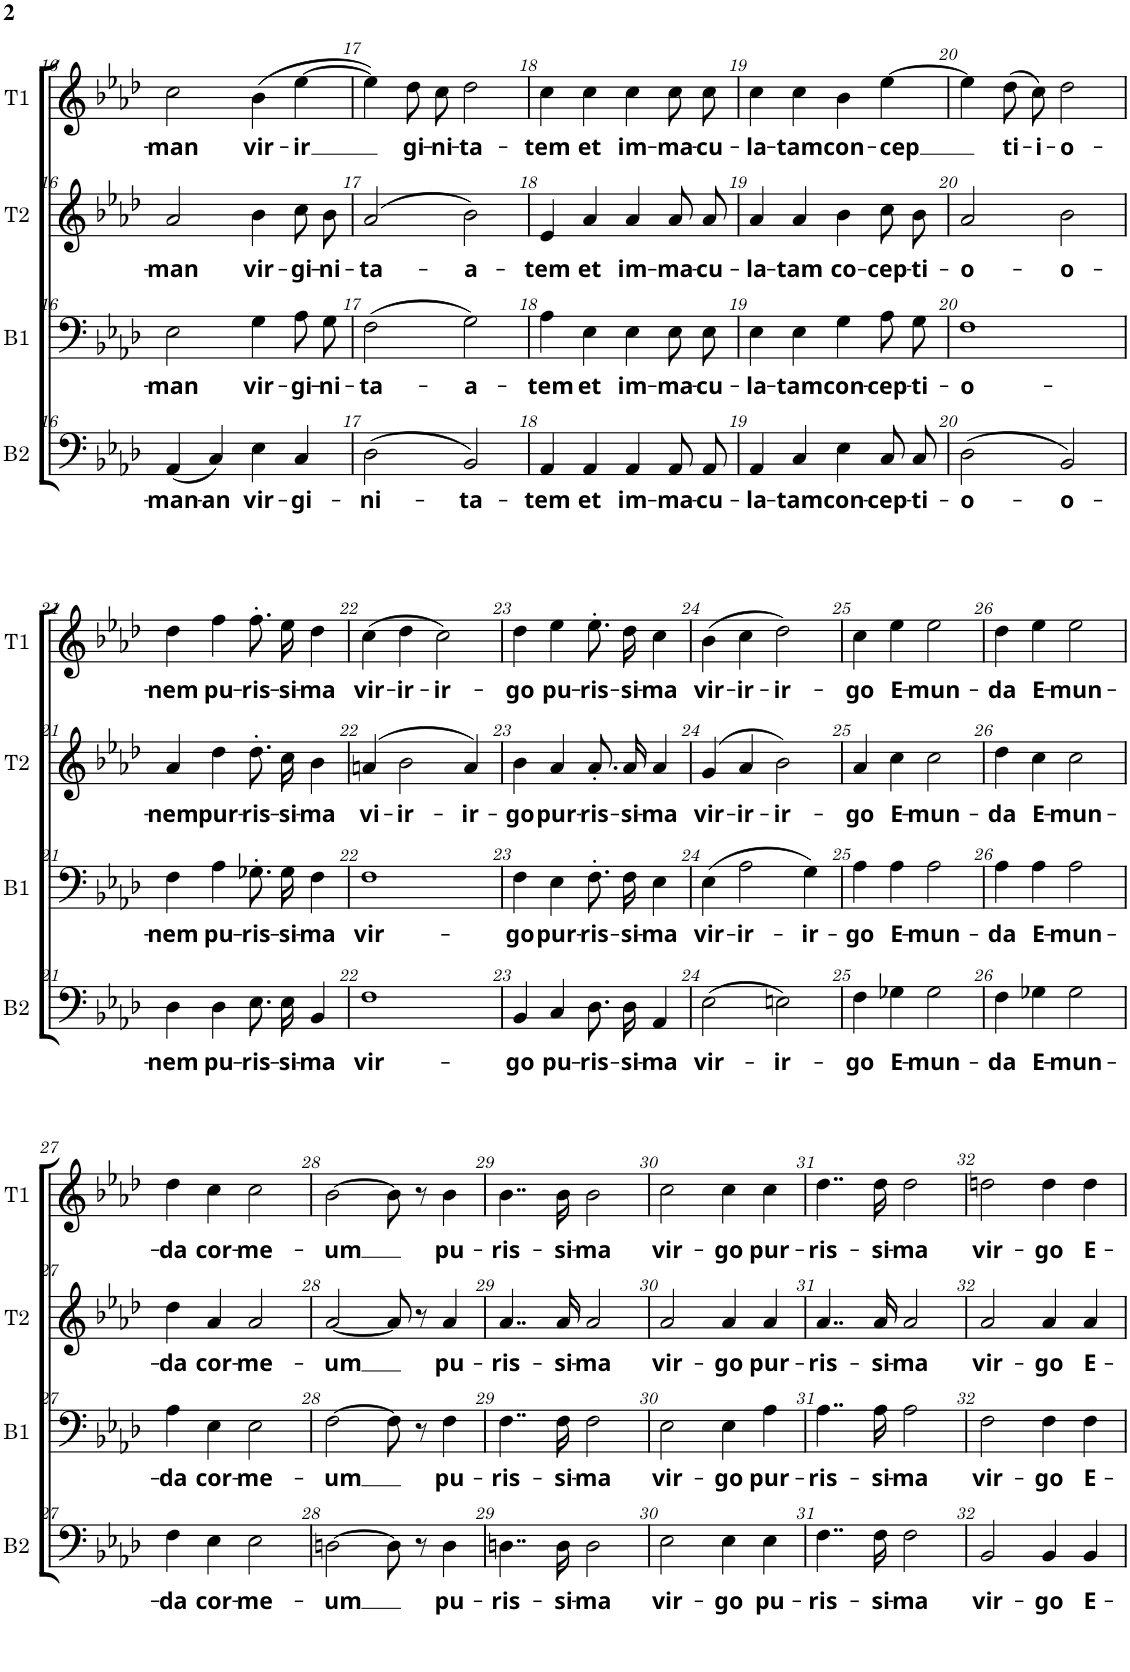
**kern	**text	**kern	**text	**kern	**text	**kern	**text
*part4	*part4	*part3	*part3	*part2	*part2	*part1	*part1
*staff4	*staff4	*staff3	*staff3	*staff2	*staff2	*staff1	*staff1
*I"Basse 2	*	*I"Basse 1	*	*I"Ténor 2	*	*I"Ténor 1	*
*I'B2	*	*I'B1	*	*I'T2	*	*I'T1	*
!!LO:PB:g=z
*clefF4	*	*clefF4	*	*clefG2	*	*clefG2	*
*k[b-e-a-d-]	*	*k[b-e-a-d-]	*	*k[b-e-a-d-]	*	*k[b-e-a-d-]	*
*M4/4	*	*M4/4	*	*M4/4	*	*M4/4	*
*met(c)	*	*met(c)	*	*met(c)	*	*met(c)	*
=16	=16	=16	=16	=16	=16	=16	=16
!	!LO:LY:b	!	!LO:LY:b	!	!LO:LY:b	!	!LO:LY:b
(4AA-/	-man-	2E-\	-man	2a-/	-man	2cc\	-man
!	!LO:LY:b	!	!	!	!	!	!
4C/)	-an	.	.	.	.	.	.
!	!LO:LY:b	!	!LO:LY:b	!	!LO:LY:b	!	!LO:LY:b
4E-\	vir-	4G\	vir-	4b-\	vir-	(4b-\	vir-
!	!LO:LY:b	!	!LO:LY:b	!	!LO:LY:b	!	!LO:LY:b
4C/	-gi-	8A-\L	-gi-	8cc\L	-gi-	[4ee-\	-ir
!	!	!	!LO:LY:b	!	!LO:LY:b	!	!
.	.	8G\J	-ni-	8b-\J	-ni-	.	.
=17	=17	=17	=17	=17	=17	=17	=17
!	!LO:LY:b	!	!LO:LY:b	!	!LO:LY:b	!	!
(2D-\	-ni-	(2F\	-ta-	(2a-/	-ta-	4ee-\])	.
!	!	!	!	!	!	!	!LO:LY:b
.	.	.	.	.	.	8dd-\L	gi-
!	!	!	!	!	!	!	!LO:LY:b
.	.	.	.	.	.	8cc\J	-ni-
!	!LO:LY:b	!	!LO:LY:b	!	!LO:LY:b	!	!LO:LY:b
2BB-/)	-ta-	2G\)	-a-	2b-\)	-a-	2dd-\	-ta-
=18	=18	=18	=18	=18	=18	=18	=18
!	!LO:LY:b	!	!LO:LY:b	!	!LO:LY:b	!	!LO:LY:b
4AA-/	-tem	4A-\	-tem	4e-/	-tem	4cc\	-tem
!	!LO:LY:b	!	!LO:LY:b	!	!LO:LY:b	!	!LO:LY:b
4AA-/	et	4E-\	et	4a-/	et	4cc\	et
!	!LO:LY:b	!	!LO:LY:b	!	!LO:LY:b	!	!LO:LY:b
4AA-/	im-	4E-\	im-	4a-/	im-	4cc\	im-
!	!LO:LY:b	!	!LO:LY:b	!	!LO:LY:b	!	!LO:LY:b
8AA-/L	-ma-	8E-\L	-ma-	8a-/L	-ma-	8cc\L	-ma-
!	!LO:LY:b	!	!LO:LY:b	!	!LO:LY:b	!	!LO:LY:b
8AA-/J	-cu-	8E-\J	-cu-	8a-/J	-cu-	8cc\J	-cu-
=19	=19	=19	=19	=19	=19	=19	=19
!	!LO:LY:b	!	!LO:LY:b	!	!LO:LY:b	!	!LO:LY:b
4AA-/	-la-	4E-\	-la-	4a-/	-la-	4cc\	-la-
!	!LO:LY:b	!	!LO:LY:b	!	!LO:LY:b	!	!LO:LY:b
4C/	-tam	4E-\	-tam	4a-/	-tam	4cc\	-tam
!	!LO:LY:b	!	!LO:LY:b	!	!LO:LY:b	!	!LO:LY:b
4E-\	con-	4G\	con-	4b-\	co-	4b-\	con-
!	!LO:LY:b	!	!LO:LY:b	!	!LO:LY:b	!	!LO:LY:b
8C/L	-cep-	8A-\L	-cep-	8cc\L	-cep-	[4ee-\	-cep
!	!LO:LY:b	!	!LO:LY:b	!	!LO:LY:b	!	!
8C/J	-ti-	8G\J	-ti-	8b-\J	-ti-	.	.
=20	=20	=20	=20	=20	=20	=20	=20
!	!LO:LY:b	!	!LO:LY:b	!	!LO:LY:b	!	!
(2D-\	-o-	1F	-o-	2a-/	-o-	4ee-\]	.
!	!	!	!	!	!	!	!LO:LY:b
.	.	.	.	.	.	(8dd-\L	ti-
!	!	!	!	!	!	!	!LO:LY:b
.	.	.	.	.	.	8cc\J)	-i-
!	!LO:LY:b	!	!	!	!LO:LY:b	!	!LO:LY:b
2BB-/)	-o-	.	.	2b-\	-o-	2dd-\	-o-
!!LO:LB:g=z
=21	=21	=21	=21	=21	=21	=21	=21
!	!LO:LY:b	!	!LO:LY:b	!	!LO:LY:b	!	!LO:LY:b
4D-\	-nem	4F\	-nem	4a-/	-nem	4dd-\	-nem
!	!LO:LY:b	!	!LO:LY:b	!	!LO:LY:b	!	!LO:LY:b
4D-\	pu-	4A-\	pu-	4dd-\	pur-	4ff\	pu-
!	!LO:LY:b	!	!LO:LY:b	!	!LO:LY:b	!	!LO:LY:b
8.E-\L	-ris-	8.G-X'\L	-ris-	8.dd-'\L	-ris-	8.ff'\L	-ris-
!	!LO:LY:b	!	!LO:LY:b	!	!LO:LY:b	!	!LO:LY:b
16E-\Jk	-si-	16G-\Jk	-si-	16cc\Jk	-si-	16ee-\Jk	-si-
!	!LO:LY:b	!	!LO:LY:b	!	!LO:LY:b	!	!LO:LY:b
4BB-/	-ma	4F\	-ma	4b-\	-ma	4dd-\	-ma
=22	=22	=22	=22	=22	=22	=22	=22
!	!LO:LY:b	!	!LO:LY:b	!	!LO:LY:b	!	!LO:LY:b
1F	vir-	1F	vir-	(4an/	vi-	(4cc\	vir-
!	!	!	!	!	!LO:LY:b	!	!LO:LY:b
.	.	.	.	2b-\	-ir-	4dd-\	-ir-
!	!	!	!	!	!	!	!LO:LY:b
.	.	.	.	.	.	2cc\)	-ir-
!	!	!	!	!	!LO:LY:b	!	!
.	.	.	.	4a/)	-ir-	.	.
=23	=23	=23	=23	=23	=23	=23	=23
!	!LO:LY:b	!	!LO:LY:b	!	!LO:LY:b	!	!LO:LY:b
4BB-/	-go	4F\	-go	4b-\	-go	4dd-\	-go
!	!LO:LY:b	!	!LO:LY:b	!	!LO:LY:b	!	!LO:LY:b
4C/	pu-	4E-\	pur-	4a-/	pur-	4ee-\	pu-
!	!LO:LY:b	!	!LO:LY:b	!	!LO:LY:b	!	!LO:LY:b
8.D-\L	-ris-	8.F'\L	-ris-	8.a-'/L	-ris-	8.ee-'\L	-ris-
!	!LO:LY:b	!	!LO:LY:b	!	!LO:LY:b	!	!LO:LY:b
16D-\Jk	-si-	16F\Jk	-si-	16a-/Jk	-si-	16dd-\Jk	-si-
!	!LO:LY:b	!	!LO:LY:b	!	!LO:LY:b	!	!LO:LY:b
4AA-/	-ma	4E-\	-ma	4a-/	-ma	4cc\	-ma
=24	=24	=24	=24	=24	=24	=24	=24
!	!LO:LY:b	!	!LO:LY:b	!	!LO:LY:b	!	!LO:LY:b
(2E-\	vir-	(4E-\	vir-	(4g/	vir-	(4b-\	vir-
!	!	!	!LO:LY:b	!	!LO:LY:b	!	!LO:LY:b
.	.	2A-\	-ir-	4a-/	-ir-	4cc\	-ir-
!	!LO:LY:b	!	!	!	!LO:LY:b	!	!LO:LY:b
2En\)	-ir-	.	.	2b-\)	-ir-	2dd-\)	-ir-
!	!	!	!LO:LY:b	!	!	!	!
.	.	4G\)	-ir-	.	.	.	.
=25	=25	=25	=25	=25	=25	=25	=25
!	!LO:LY:b	!	!LO:LY:b	!	!LO:LY:b	!	!LO:LY:b
4F\	-go	4A-\	-go	4a-/	-go	4cc\	-go
!	!LO:LY:b	!	!LO:LY:b	!	!LO:LY:b	!	!LO:LY:b
4G-X\	E-	4A-\	E-	4cc\	E-	4ee-\	E-
!	!LO:LY:b	!	!LO:LY:b	!	!LO:LY:b	!	!LO:LY:b
2G-\	-mun-	2A-\	-mun-	2cc\	-mun-	2ee-\	-mun-
=26	=26	=26	=26	=26	=26	=26	=26
!	!LO:LY:b	!	!LO:LY:b	!	!LO:LY:b	!	!LO:LY:b
4F\	-da	4A-\	-da	4dd-\	-da	4dd-\	-da
!	!LO:LY:b	!	!LO:LY:b	!	!LO:LY:b	!	!LO:LY:b
4G-X\	E-	4A-\	E-	4cc\	E-	4ee-\	E-
!	!LO:LY:b	!	!LO:LY:b	!	!LO:LY:b	!	!LO:LY:b
2G-\	-mun-	2A-\	-mun-	2cc\	-mun-	2ee-\	-mun-
!!LO:LB:g=z
=27	=27	=27	=27	=27	=27	=27	=27
!	!LO:LY:b	!	!LO:LY:b	!	!LO:LY:b	!	!LO:LY:b
4F\	-da	4A-\	-da	4dd-\	-da	4dd-\	-da
!	!LO:LY:b	!	!LO:LY:b	!	!LO:LY:b	!	!LO:LY:b
4E-\	cor-	4E-\	cor-	4a-/	cor-	4cc\	cor-
!	!LO:LY:b	!	!LO:LY:b	!	!LO:LY:b	!	!LO:LY:b
2E-\	-me-	2E-\	-me-	2a-/	-me-	2cc\	-me-
=28	=28	=28	=28	=28	=28	=28	=28
!	!LO:LY:b	!	!LO:LY:b	!	!LO:LY:b	!	!LO:LY:b
[2Dn\	-um	[2F\	-um	[2a-/	-um	[2b-\	-um
8D\]	.	8F\]	.	8a-/]	.	8b-\]	.
8r	.	8r	.	8r	.	8r	.
!	!LO:LY:b	!	!LO:LY:b	!	!LO:LY:b	!	!LO:LY:b
4D\	pu-	4F\	pu-	4a-/	pu-	4b-\	pu-
=29	=29	=29	=29	=29	=29	=29	=29
!	!LO:LY:b	!	!LO:LY:b	!	!LO:LY:b	!	!LO:LY:b
4..Dn\	-ris-	4..F\	-ris-	4..a-/	-ris-	4..b-\	-ris-
!	!LO:LY:b	!	!LO:LY:b	!	!LO:LY:b	!	!LO:LY:b
16D\	-si-	16F\	-si-	16a-/	-si-	16b-\	-si-
!	!LO:LY:b	!	!LO:LY:b	!	!LO:LY:b	!	!LO:LY:b
2D\	-ma	2F\	-ma	2a-/	-ma	2b-\	-ma
=30	=30	=30	=30	=30	=30	=30	=30
!	!LO:LY:b	!	!LO:LY:b	!	!LO:LY:b	!	!LO:LY:b
2E-\	vir-	2E-\	vir-	2a-/	vir-	2cc\	vir-
!	!LO:LY:b	!	!LO:LY:b	!	!LO:LY:b	!	!LO:LY:b
4E-\	-go	4E-\	-go	4a-/	-go	4cc\	-go
!	!LO:LY:b	!	!LO:LY:b	!	!LO:LY:b	!	!LO:LY:b
4E-\	pu-	4A-\	pur-	4a-/	pur-	4cc\	pur-
=31	=31	=31	=31	=31	=31	=31	=31
!	!LO:LY:b	!	!LO:LY:b	!	!LO:LY:b	!	!LO:LY:b
4..F\	-ris-	4..A-\	-ris-	4..a-/	-ris-	4..dd-\	-ris-
!	!LO:LY:b	!	!LO:LY:b	!	!LO:LY:b	!	!LO:LY:b
16F\	-si-	16A-\	-si-	16a-/	-si-	16dd-\	-si-
!	!LO:LY:b	!	!LO:LY:b	!	!LO:LY:b	!	!LO:LY:b
2F\	-ma	2A-\	-ma	2a-/	-ma	2dd-\	-ma
=32	=32	=32	=32	=32	=32	=32	=32
!	!LO:LY:b	!	!LO:LY:b	!	!LO:LY:b	!	!LO:LY:b
2BB-/	vir-	2F\	vir-	2a-/	vir-	2ddn\	vir-
!	!LO:LY:b	!	!LO:LY:b	!	!LO:LY:b	!	!LO:LY:b
4BB-/	-go	4F\	-go	4a-/	-go	4dd\	-go
!	!LO:LY:b	!	!LO:LY:b	!	!LO:LY:b	!	!LO:LY:b
4BB-/	E-	4F\	E-	4a-/	E-	4dd\	E-
=	=	=	=	=	=	=	=
*-	*-	*-	*-	*-	*-	*-	*-
